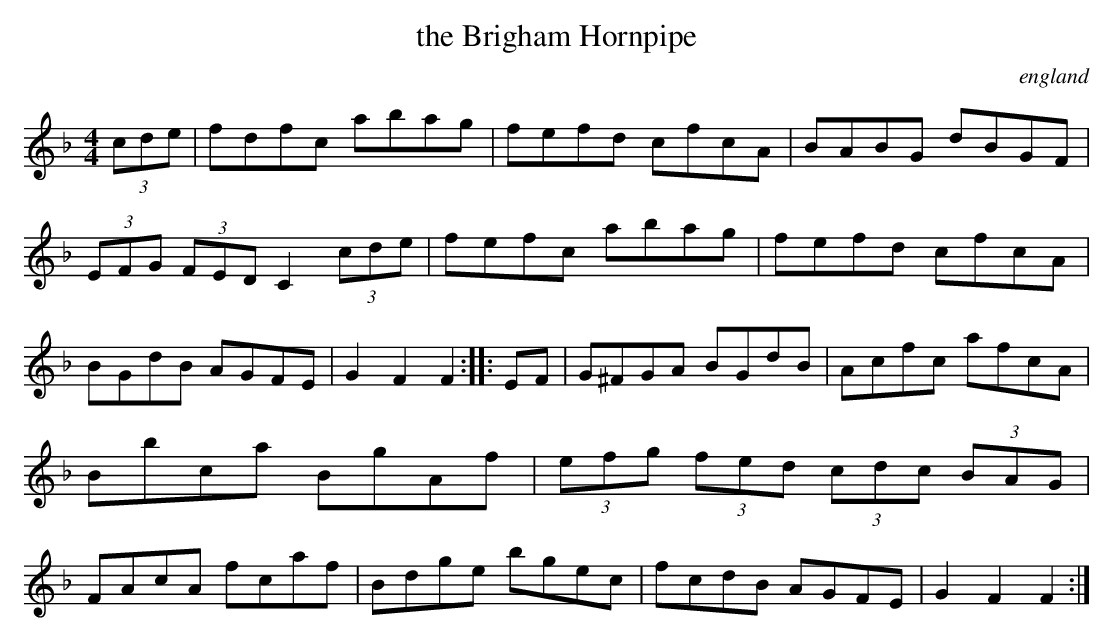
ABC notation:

X:1
T:the Brigham Hornpipe
O:england
M:4/4
K:F
(3cde|\
fdfc abag| fefd cfcA| BABG dBGF| (3EFG (3FED C2(3cde|\
fefc abag| fefd cfcA| BGdB AGFE| G2F2 F2::\
EF|\
G^FGA BGdB| Acfc afcA| Bbca BgAf| (3efg (3fed (3cdc (3BAG|\
FAcA fcaf| Bdge bgec| fcdB AGFE| G2F2 F2:|
